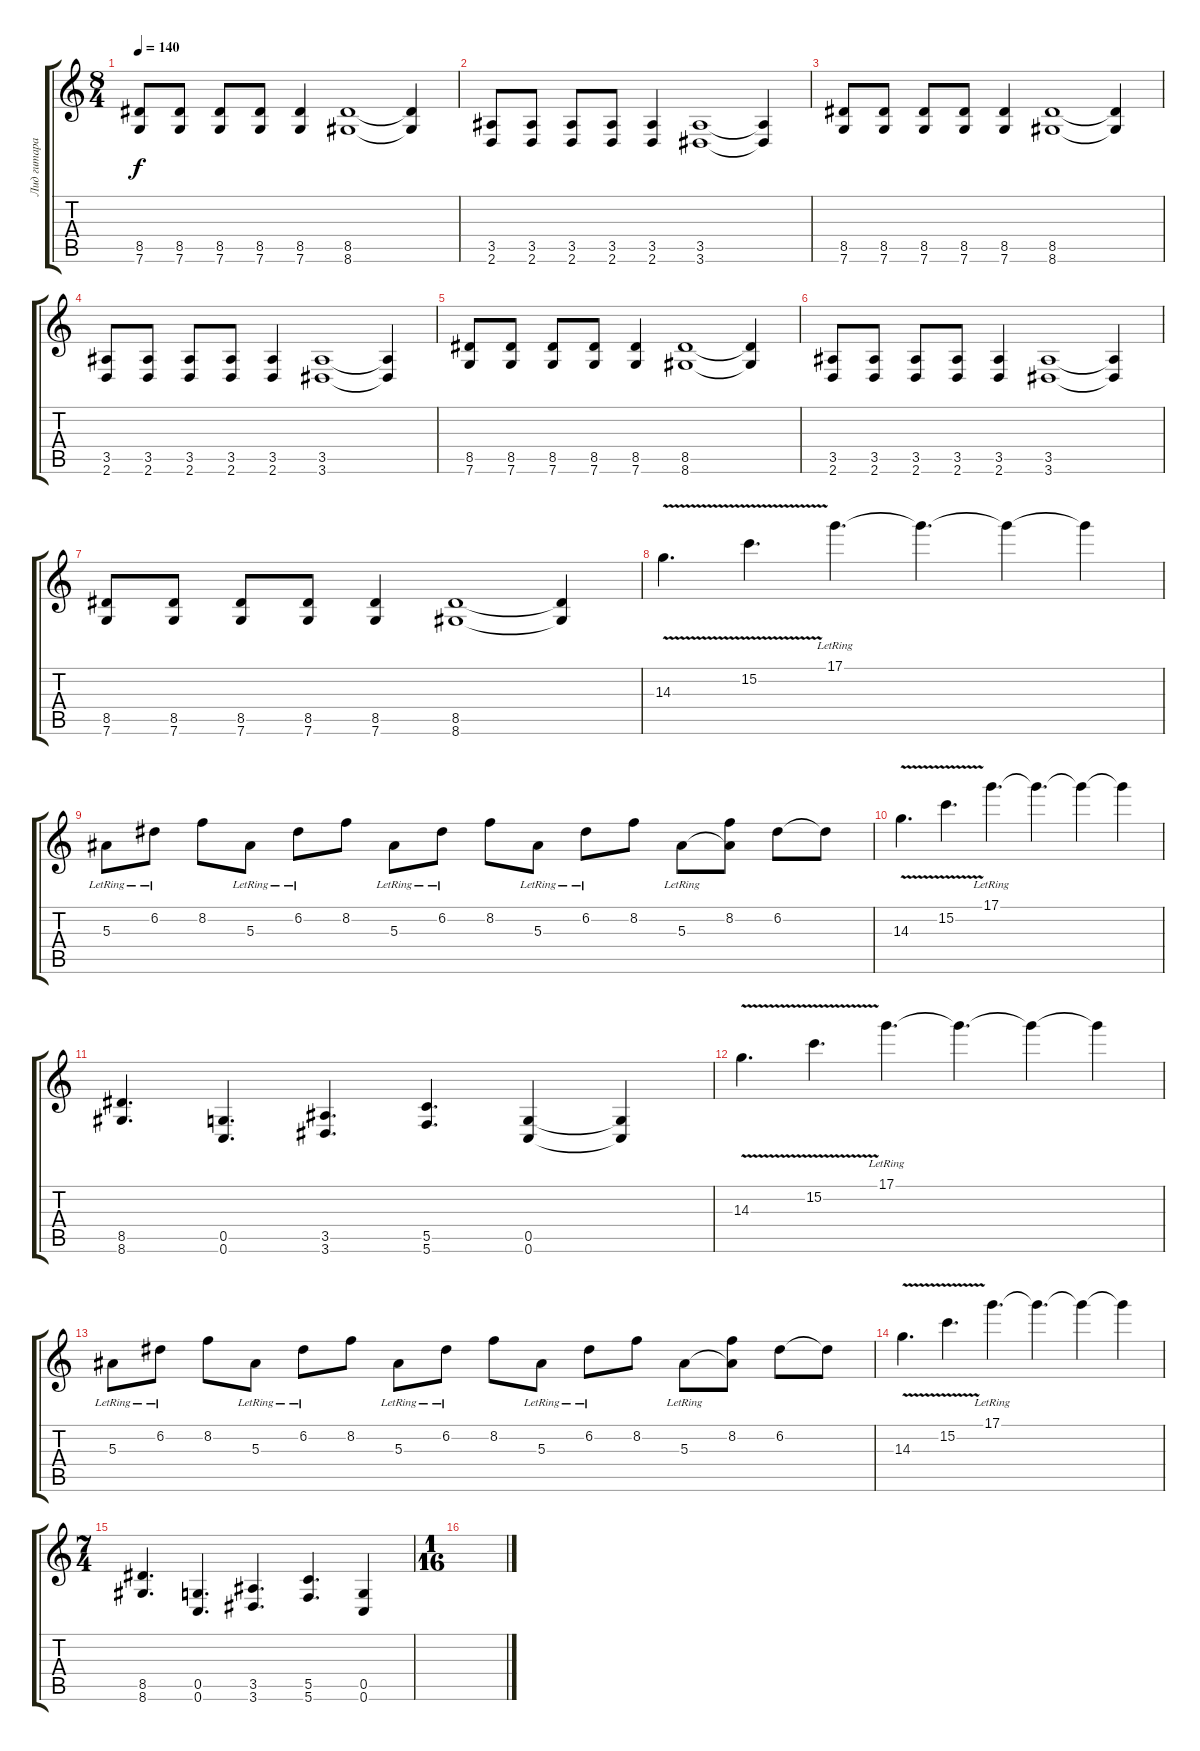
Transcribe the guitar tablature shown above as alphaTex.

\track ("Лид гитара" "Лид гитара") {instrument distortionguitar}
\staff {score tabs}
\tuning (D4 A3 F3 C3 G2 C2) {hide}
\ts (8 4)
\tempo 140
\clef g2
\ks c
(8.5 7.6).8{dy f} (8.5 7.6).8 (8.5 7.6).8 (8.5 7.6).8 (8.5 7.6).4 (8.5 8.6).1 (8.5{t} 8.6{t}).4 |
(3.5 2.6).8 (3.5 2.6).8 (3.5 2.6).8 (3.5 2.6).8 (3.5 2.6).4 (3.5 3.6).1 (3.5{t} 3.6{t}).4 |
(8.5 7.6).8 (8.5 7.6).8 (8.5 7.6).8 (8.5 7.6).8 (8.5 7.6).4 (8.5 8.6).1 (8.5{t} 8.6{t}).4 |
(3.5 2.6).8 (3.5 2.6).8 (3.5 2.6).8 (3.5 2.6).8 (3.5 2.6).4 (3.5 3.6).1 (3.5{t} 3.6{t}).4 |
(8.5 7.6).8 (8.5 7.6).8 (8.5 7.6).8 (8.5 7.6).8 (8.5 7.6).4 (8.5 8.6).1 (8.5{t} 8.6{t}).4 |
(3.5 2.6).8 (3.5 2.6).8 (3.5 2.6).8 (3.5 2.6).8 (3.5 2.6).4 (3.5 3.6).1 (3.5{t} 3.6{t}).4 |
(8.5 7.6).8 (8.5 7.6).8 (8.5 7.6).8 (8.5 7.6).8 (8.5 7.6).4 (8.5 8.6).1 (8.5{t} 8.6{t}).4 |
14.3{v}.4{d} 15.2{v}.4{d} 17.1{lr}.4{d} 17.1{t}.4{d} 17.1{t}.4 17.1{t}.4 |
5.3{lr}.8{volume 12} 6.2{lr}.8 8.2.8 5.3{lr}.8 6.2{lr}.8 8.2.8 5.3{lr}.8 6.2{lr}.8 8.2.8 5.3{lr}.8 6.2{lr}.8 8.2.8 5.3{lr}.8 (8.2 5.3{t}).8 6.2.8 6.2{t}.8 |
14.3{v}.4{d volume 16} 15.2{v}.4{d} 17.1{lr}.4{d} 17.1{t}.4{d} 17.1{t}.4 17.1{t}.4 |
(8.5 8.6).4{d} (0.5 0.6).4{d} (3.5 3.6).4{d} (5.5 5.6).4{d} (0.5 0.6).4 (0.5{t} 0.6{t}).4 |
14.3{v}.4{d volume 16} 15.2{v}.4{d} 17.1{lr}.4{d} 17.1{t}.4{d} 17.1{t}.4 17.1{t}.4 |
5.3{lr}.8{volume 12} 6.2{lr}.8 8.2.8 5.3{lr}.8 6.2{lr}.8 8.2.8 5.3{lr}.8 6.2{lr}.8 8.2.8 5.3{lr}.8 6.2{lr}.8 8.2.8 5.3{lr}.8 (8.2 5.3{t}).8 6.2.8 6.2{t}.8 |
14.3{v}.4{d volume 16} 15.2{v}.4{d} 17.1{lr}.4{d} 17.1{t}.4{d} 17.1{t}.4 17.1{t}.4 |
\ts (7 4)
(8.5 8.6).4{d} (0.5 0.6).4{d} (3.5 3.6).4{d} (5.5 5.6).4{d} (0.5 0.6).4 |
\ts (1 16)
